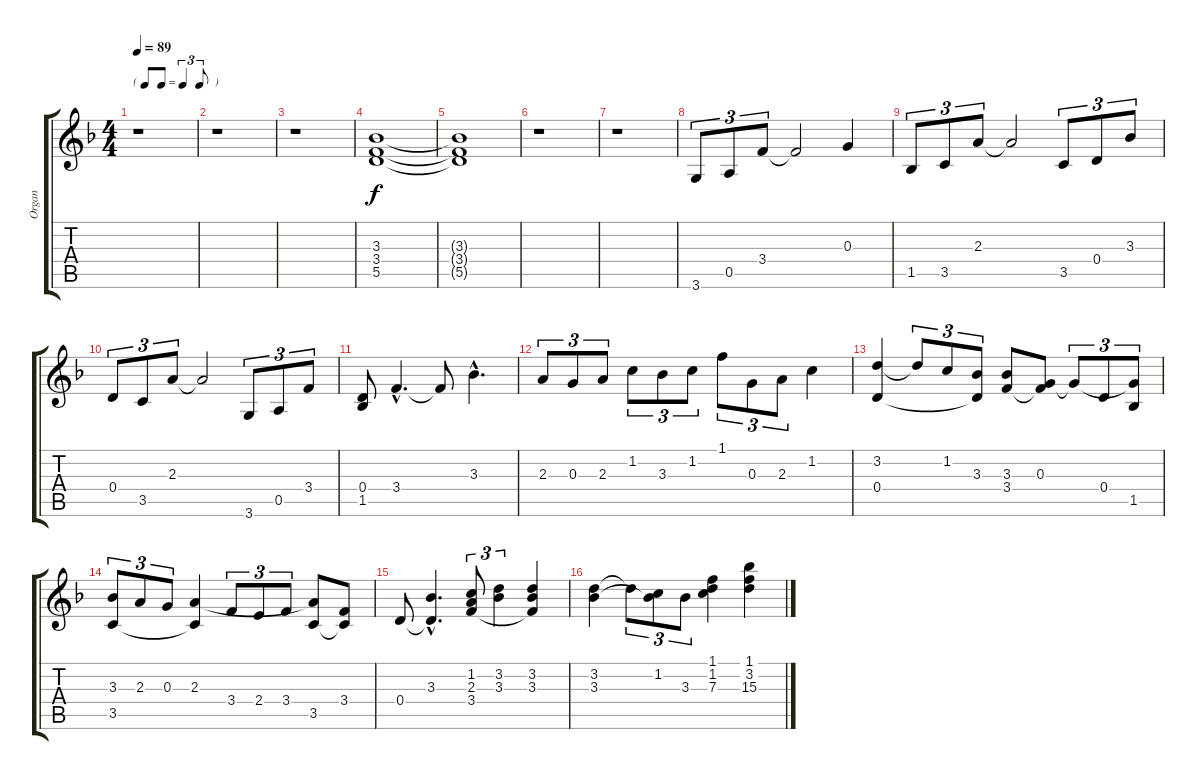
\track ("Organ" "Organ") {instrument drawbarorgan}
\staff {score tabs}
\tuning (E5 B4 G4 D4 A3 E3) {hide}
\ts (4 4)
\tf triplet8th
\tempo 89
\clef g2
\ks f
r.1{dy f} |
r.1 |
r.1 |
(3.3 3.4 5.5).1 |
(3.3{t} 3.4{t} 5.5{t}).1 |
r.1 |
r.1 |
3.6.8{tu (3 2)} 0.5.8{tu (3 2)} 3.4.8{tu (3 2)} 3.4{t}.2 0.3.4 |
1.5.8{tu (3 2)} 3.5.8{tu (3 2)} 2.3.8{tu (3 2)} 2.3{t}.2 3.5.8{tu (3 2)} 0.4.8{tu (3 2)} 3.3.8{tu (3 2)} |
0.4.8{tu (3 2)} 3.5.8{tu (3 2)} 2.3.8{tu (3 2)} 2.3{t}.2 3.6.8{tu (3 2)} 0.5.8{tu (3 2)} 3.4.8{tu (3 2)} |
(0.4 1.5).8 3.4{hac}.4{d} 3.4{t}.8 3.3{hac}.4{d} |
2.3.8{tu (3 2)} 0.3.8{tu (3 2)} 2.3.8{tu (3 2)} 1.2.8{tu (3 2)} 3.3.8{tu (3 2)} 1.2.8{tu (3 2)} 1.1.8{tu (3 2)} 0.3.8{tu (3 2)} 2.3.8{tu (3 2)} 1.2.4 |
(3.2 0.4).4 3.2{t}.8{tu (3 2)} 1.2.8{tu (3 2)} (3.3 0.4{t}).8{tu (3 2)} (3.3 3.4).8 (0.3 3.4{t}).8 0.3{t}.8{tu (3 2)} 0.4.8{tu (3 2)} (0.3{t} 1.5).8{tu (3 2)} |
(3.3 3.5).8{tu (3 2)} 2.3.8{tu (3 2)} 0.3.8{tu (3 2)} (2.3 3.5{t}).4 3.4.8{tu (3 2)} 2.4.8{tu (3 2)} 3.4.8{tu (3 2)} (2.3{t} 3.5).8 (3.4 3.5{t}).8 |
0.4.8 (3.3{hac} 0.4{hac t}).4{d} (1.2 2.3 3.4).8{tu (3 2)} (3.2 3.3).4{tu (3 2)} (3.2 3.3 3.4{t}).4 |
(3.2 3.3).4 3.2{t}.8{tu (3 2)} (1.2 3.3{t}).8{tu (3 2)} 3.3.8{tu (3 2)} (1.1 1.2 7.3).4 (1.1 3.2 15.3).4
